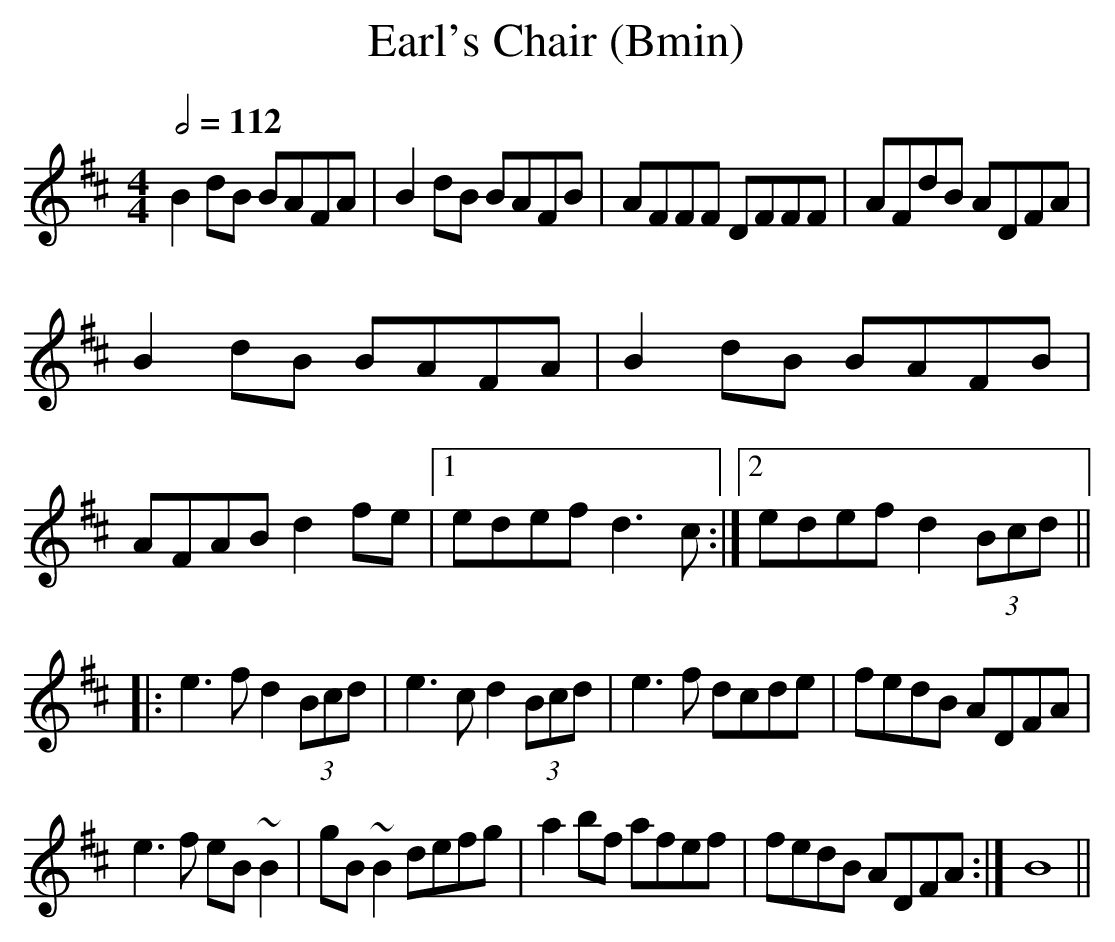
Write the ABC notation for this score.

X:1
T:Earl's Chair (Bmin)
Q:1/2=112
M:4/4
L:1/8
K:Bmin
B2 dB BAFA|B2 dB BAFB|AFFF DFFF|AFdB ADFA|
B2 dB BAFA|B2 dB BAFB|AFAB d2fe|1edef d3c:|2edef d2(3Bcd||
|:e3f d2 (3Bcd|e3c d2 (3Bcd|e3f dcde|fedB ADFA|
e3f eB~B2|gB~B2 defg|a2bf afef|fedB ADFA:|B8||
